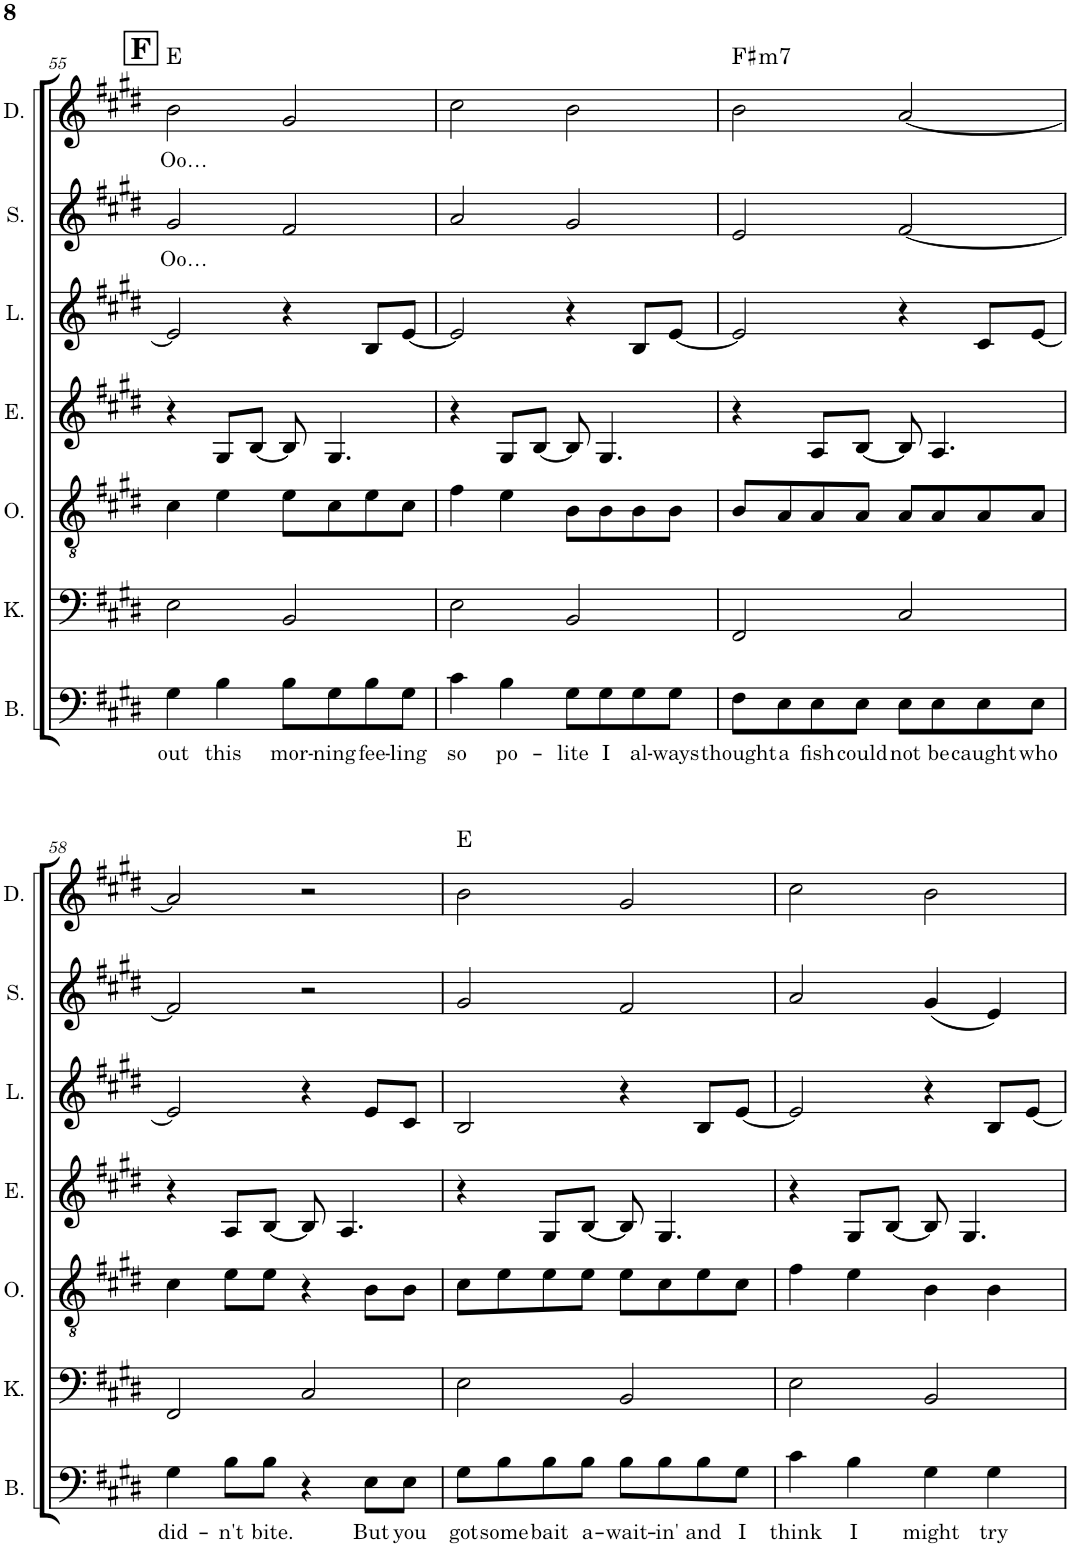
**kern	**text	**kern	**kern	**kern	**kern	**kern	**text	**kern	**text	**harte
*part7	*part7	*part6	*part5	*part4	*part3	*part2	*part2	*part1	*part1	*part1
*staff7	*staff7	*staff6	*staff5	*staff4	*staff3	*staff2	*staff2	*staff1	*staff1	*
*I"Bacon	*	*I"Kat	*I"Orwen	*I"Elisabet	*I"Libby	*I"Shakespeare	*	*I"Drake	*	*
*I'B.	*	*I'K.	*I'O.	*I'E.	*I'L.	*I'S.	*	*I'D.	*	*
!!LO:PB:g=z
*clefF4	*	*clefF4	*clefGv2	*clefG2	*clefG2	*clefG2	*	*clefG2	*	*
*k[f#c#g#d#]	*	*k[f#c#g#d#]	*k[f#c#g#d#]	*k[f#c#g#d#]	*k[f#c#g#d#]	*k[f#c#g#d#]	*	*k[f#c#g#d#]	*	*
*M2/2	*	*M2/2	*M2/2	*M2/2	*M2/2	*M2/2	*	*M2/2	*	*
*met(c|)	*	*met(c|)	*met(c|)	*met(c|)	*met(c|)	*met(c|)	*	*met(c|)	*	*
!!LO:REH:place=s1:a:B:cj:fs=14:t=F
=55	=55	=55	=55	=55	=55	=55	=55	=55	=55	=55
!	!LO:LY:b	!	!	!	!	!	!LO:LY:b	!	!LO:LY:b	!
4G#\	out	2E\	4c#\	4r	2e/]	2g#/	Oo…	2b\	Oo…	E:maj
!	!LO:LY:b	!	!	!	!	!	!	!	!	!
4B\	this	.	4e\	8G#/L	.	.	.	.	.	.
.	.	.	.	[8B/J	.	.	.	.	.	.
!	!LO:LY:b	!	!	!	!	!	!	!	!	!
8B\L	mor-	2BB/	8e\L	8B/]	4r	2f#/	.	2g#/	.	.
!	!LO:LY:b	!	!	!	!	!	!	!	!	!
8G#\	-ning	.	8c#\	4.G#/	.	.	.	.	.	.
!	!LO:LY:b	!	!	!	!	!	!	!	!	!
8B\	fee-	.	8e\	.	8B/L	.	.	.	.	.
!	!LO:LY:b	!	!	!	!	!	!	!	!	!
8G#\J	-ling	.	8c#\J	.	[8e/J	.	.	.	.	.
=56	=56	=56	=56	=56	=56	=56	=56	=56	=56	=56
!	!LO:LY:b	!	!	!	!	!	!	!	!	!
4c#\	so	2E\	4f#\	4r	2e/]	2a/	.	2cc#\	.	.
!	!LO:LY:b	!	!	!	!	!	!	!	!	!
4B\	po-	.	4e\	8G#/L	.	.	.	.	.	.
.	.	.	.	[8B/J	.	.	.	.	.	.
!	!LO:LY:b	!	!	!	!	!	!	!	!	!
8G#\L	-lite	2BB/	8B\L	8B/]	4r	2g#/	.	2b\	.	.
!	!LO:LY:b	!	!	!	!	!	!	!	!	!
8G#\	I	.	8B\	4.G#/	.	.	.	.	.	.
!	!LO:LY:b	!	!	!	!	!	!	!	!	!
8G#\	al-	.	8B\	.	8B/L	.	.	.	.	.
!	!LO:LY:b	!	!	!	!	!	!	!	!	!
8G#\J	-ways	.	8B\J	.	[8e/J	.	.	.	.	.
=57	=57	=57	=57	=57	=57	=57	=57	=57	=57	=57
!	!LO:LY:b	!	!	!	!	!	!	!	!	!LO:H:kt=m7
8F#\L	thought	2FF#/	8B/L	4r	2e/]	2e/	.	2b\	.	F#:min7
!	!LO:LY:b	!	!	!	!	!	!	!	!	!
8E\	a	.	8A/	.	.	.	.	.	.	.
!	!LO:LY:b	!	!	!	!	!	!	!	!	!
8E\	fish	.	8A/	8A/L	.	.	.	.	.	.
!	!LO:LY:b	!	!	!	!	!	!	!	!	!
8E\J	could	.	8A/J	[8B/J	.	.	.	.	.	.
!	!LO:LY:b	!	!	!	!	!	!	!	!	!
8E\L	not	2C#/	8A/L	8B/]	4r	[2f#/	.	[2a/	.	.
!	!LO:LY:b	!	!	!	!	!	!	!	!	!
8E\	be	.	8A/	4.A/	.	.	.	.	.	.
!	!LO:LY:b	!	!	!	!	!	!	!	!	!
8E\	caught	.	8A/	.	8c#/L	.	.	.	.	.
!	!LO:LY:b	!	!	!	!	!	!	!	!	!
8E\J	who	.	8A/J	.	[8e/J	.	.	.	.	.
!!LO:LB:g=z
=58	=58	=58	=58	=58	=58	=58	=58	=58	=58	=58
!	!LO:LY:b	!	!	!	!	!	!	!	!	!
4G#\	did-	2FF#/	4c#\	4r	2e/]	2f#/]	.	2a/]	.	.
!	!LO:LY:b	!	!	!	!	!	!	!	!	!
8B\L	-n't	.	8e\L	8A/L	.	.	.	.	.	.
!	!LO:LY:b	!	!	!	!	!	!	!	!	!
8B\J	bite.	.	8e\J	[8B/J	.	.	.	.	.	.
4r	.	2C#/	4r	8B/]	4r	2r	.	2r	.	.
.	.	.	.	4.A/	.	.	.	.	.	.
!	!LO:LY:b	!	!	!	!	!	!	!	!	!
8E\L	But	.	8B\L	.	8e/L	.	.	.	.	.
!	!LO:LY:b	!	!	!	!	!	!	!	!	!
8E\J	you	.	8B\J	.	8c#/J	.	.	.	.	.
=59	=59	=59	=59	=59	=59	=59	=59	=59	=59	=59
!	!LO:LY:b	!	!	!	!	!	!	!	!	!
8G#\L	got	2E\	8c#\L	4r	2B/	2g#/	.	2b\	.	E:maj
!	!LO:LY:b	!	!	!	!	!	!	!	!	!
8B\	some	.	8e\	.	.	.	.	.	.	.
!	!LO:LY:b	!	!	!	!	!	!	!	!	!
8B\	bait	.	8e\	8G#/L	.	.	.	.	.	.
!	!LO:LY:b	!	!	!	!	!	!	!	!	!
8B\J	a-	.	8e\J	[8B/J	.	.	.	.	.	.
!	!LO:LY:b	!	!	!	!	!	!	!	!	!
8B\L	-wait-	2BB/	8e\L	8B/]	4r	2f#/	.	2g#/	.	.
!	!LO:LY:b	!	!	!	!	!	!	!	!	!
8B\	-in'	.	8c#\	4.G#/	.	.	.	.	.	.
!	!LO:LY:b	!	!	!	!	!	!	!	!	!
8B\	and	.	8e\	.	8B/L	.	.	.	.	.
!	!LO:LY:b	!	!	!	!	!	!	!	!	!
8G#\J	I	.	8c#\J	.	[8e/J	.	.	.	.	.
=60	=60	=60	=60	=60	=60	=60	=60	=60	=60	=60
!	!LO:LY:b	!	!	!	!	!	!	!	!	!
4c#\	think	2E\	4f#\	4r	2e/]	2a/	.	2cc#\	.	.
!	!LO:LY:b	!	!	!	!	!	!	!	!	!
4B\	I	.	4e\	8G#/L	.	.	.	.	.	.
.	.	.	.	[8B/J	.	.	.	.	.	.
!	!LO:LY:b	!	!	!	!	!	!	!	!	!
4G#\	might	2BB/	4B\	8B/]	4r	(4g#/	.	2b\	.	.
.	.	.	.	4.G#/	.	.	.	.	.	.
!	!LO:LY:b	!	!	!	!	!	!	!	!	!
4G#\	try	.	4B\	.	8B/L	4e/)	.	.	.	.
.	.	.	.	.	[8e/J	.	.	.	.	.
=	=	=	=	=	=	=	=	=	=	=
*-	*-	*-	*-	*-	*-	*-	*-	*-	*-	*-
